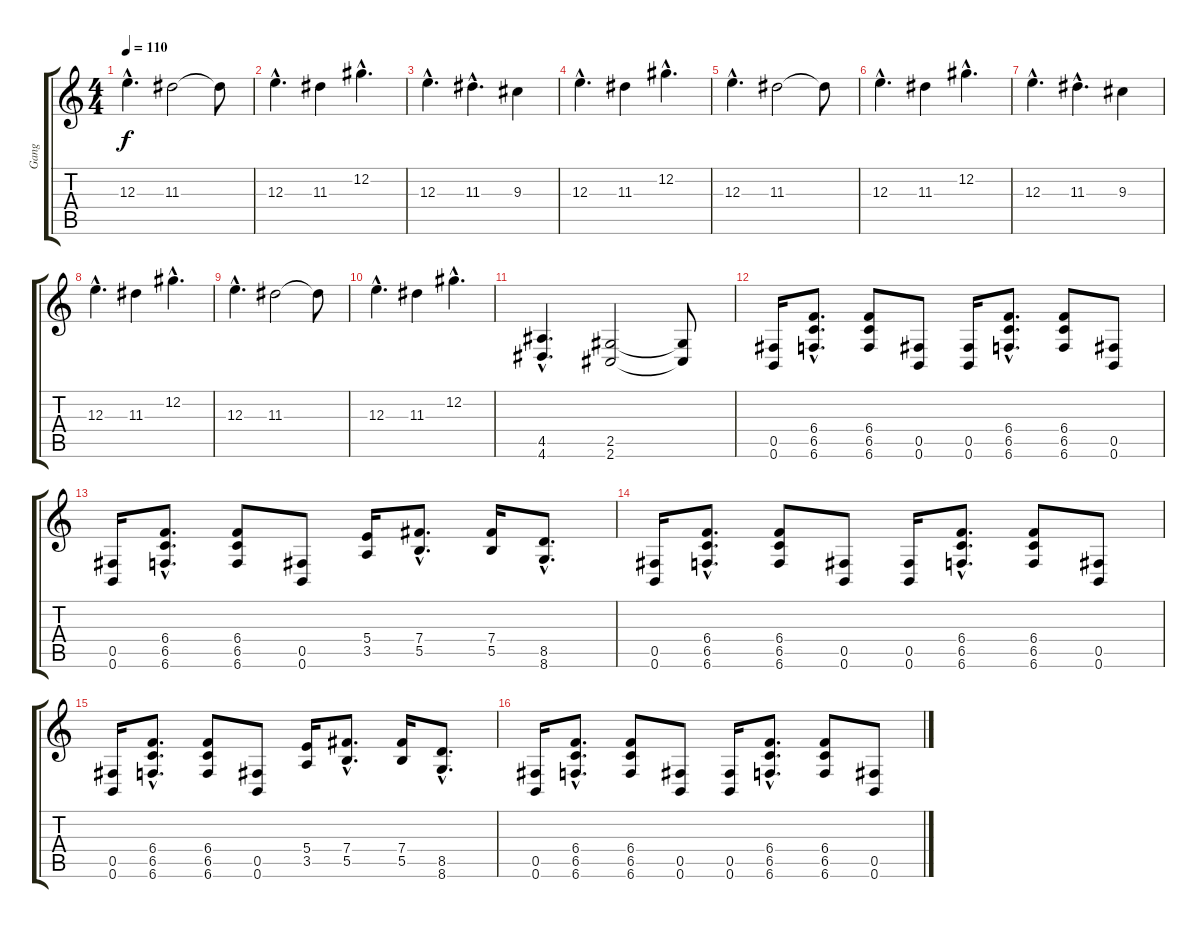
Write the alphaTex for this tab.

\track ("Gang" "Gang") {instrument distortionguitar}
\staff {score tabs}
\tuning (Db4 Ab3 E3 B2 Gb2 B1) {hide}
\ts (4 4)
\tempo 110
\clef g2
\ks c
12.3{hac}.4{d dy f} 11.3.2 11.3{t}.8 |
12.3{hac}.4{d} 11.3.4 12.2{hac}.4{d} |
12.3{hac}.4{d} 11.3{hac}.4{d} 9.3.4 |
12.3{hac}.4{d} 11.3.4 12.2{hac}.4{d} |
12.3{hac}.4{d} 11.3.2 11.3{t}.8 |
12.3{hac}.4{d} 11.3.4 12.2{hac}.4{d} |
12.3{hac}.4{d} 11.3{hac}.4{d} 9.3.4 |
12.3{hac}.4{d} 11.3.4 12.2{hac}.4{d} |
12.3{hac}.4{d} 11.3.2 11.3{t}.8 |
12.3{hac}.4{d} 11.3.4 12.2{hac}.4{d} |
(4.5{hac} 4.6{hac}).4{d} (2.5 2.6).2 (2.5{t} 2.6{t}).8 |
(0.5 0.6).16 (6.4{hac} 6.5{hac} 6.6{hac}).8{d} (6.4 6.5 6.6).8 (0.5 0.6).8 (0.5 0.6).16 (6.4{hac} 6.5{hac} 6.6{hac}).8{d} (6.4 6.5 6.6).8 (0.5 0.6).8 |
(0.5 0.6).16 (6.4{hac} 6.5{hac} 6.6{hac}).8{d} (6.4 6.5 6.6).8 (0.5 0.6).8 (5.4 3.5).16 (7.4{hac} 5.5{hac}).8{d} (7.4 5.5).16 (8.5{hac} 8.6{hac}).8{d} |
(0.5 0.6).16 (6.4{hac} 6.5{hac} 6.6{hac}).8{d} (6.4 6.5 6.6).8 (0.5 0.6).8 (0.5 0.6).16 (6.4{hac} 6.5{hac} 6.6{hac}).8{d} (6.4 6.5 6.6).8 (0.5 0.6).8 |
(0.5 0.6).16 (6.4{hac} 6.5{hac} 6.6{hac}).8{d} (6.4 6.5 6.6).8 (0.5 0.6).8 (5.4 3.5).16 (7.4{hac} 5.5{hac}).8{d} (7.4 5.5).16 (8.5{hac} 8.6{hac}).8{d} |
(0.5 0.6).16 (6.4{hac} 6.5{hac} 6.6{hac}).8{d} (6.4 6.5 6.6).8 (0.5 0.6).8 (0.5 0.6).16 (6.4{hac} 6.5{hac} 6.6{hac}).8{d} (6.4 6.5 6.6).8 (0.5 0.6).8
